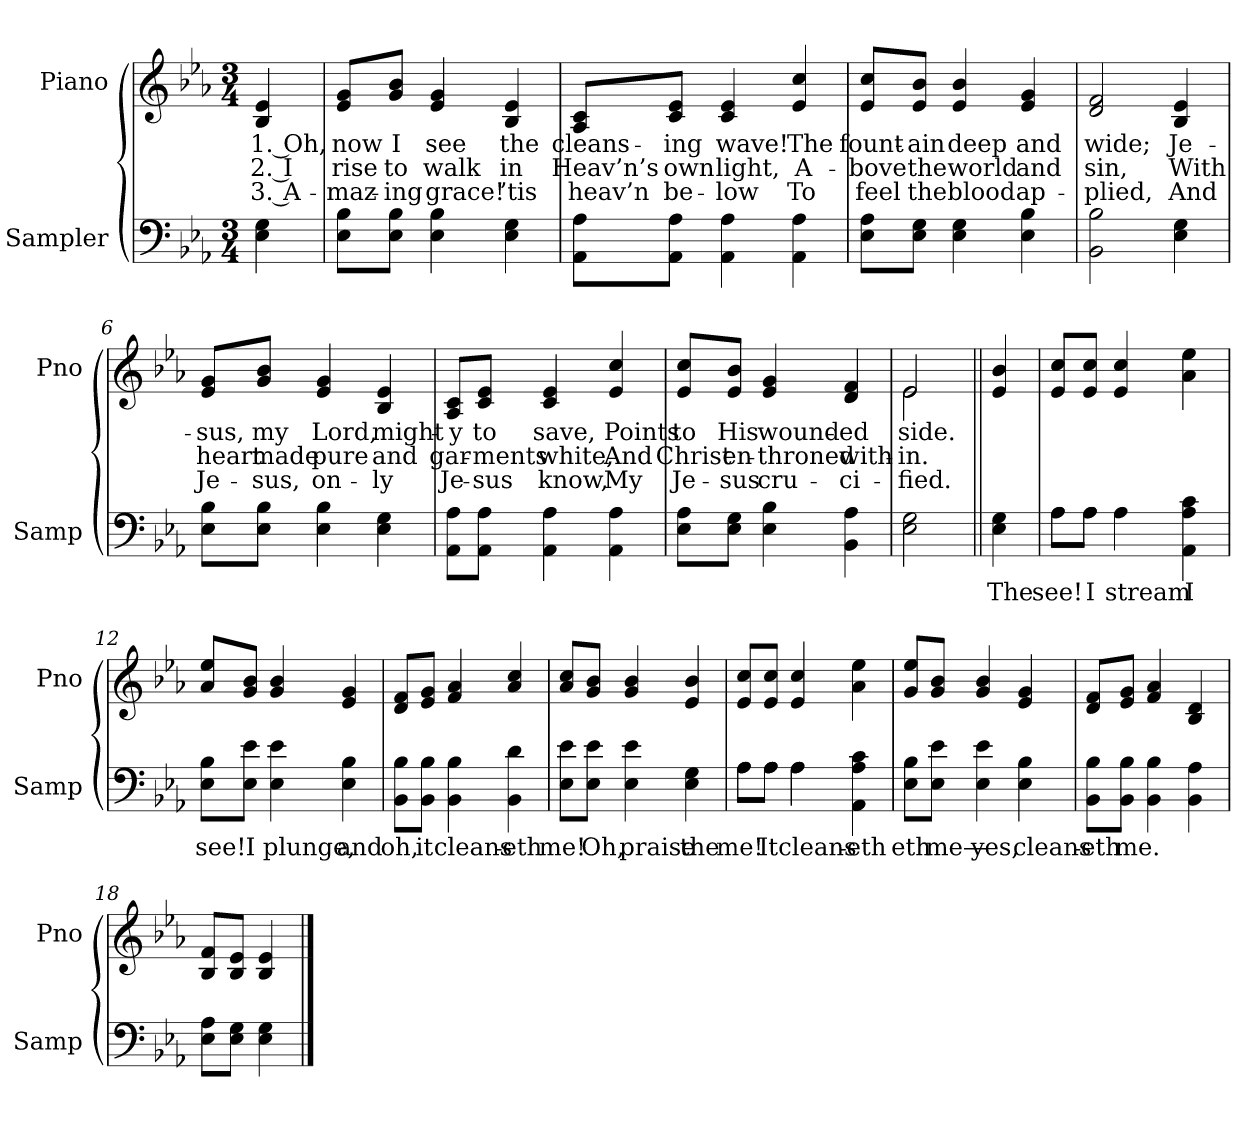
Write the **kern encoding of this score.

**kern	**text	**kern	**text	**text	**text
*part2	*part2	*part1	*part1	*part1	*part1
*staff2	*staff2	*staff1	*staff1	*staff1	*staff1
*I"Sampler	*	*I"Piano	*	*	*
*I'Samp	*	*I'Pno	*	*	*
*clefF4	*	*clefG2	*	*	*
*k[b-e-a-]	*	*k[b-e-a-]	*	*	*
*E-:	*	*E-:	*	*	*
*M3/4	*	*M3/4	*	*	*
=1	=1	=1	=1	=1	=1
4E-\ 4G\	.	4B-/ 4e-/	1. Oh,	2. I	3. A-
=2	=2	=2	=2	=2	=2
8E-\ 8B-\L	.	8e-/ 8g/L	now	rise	-maz-
8E-\ 8B-\J	.	8g/ 8b-/J	I	to	-ing
4E-\ 4B-\	.	4e-/ 4g/	see	walk	grace!
4E-\ 4G\	.	4B-/ 4e-/	the	in	’tis
=3	=3	=3	=3	=3	=3
8AA-\ 8A-\L	.	8A-/ 8c/L	cleans-	Heav’n’s	heav’n
8AA-\ 8A-\J	.	8c/ 8e-/J	-ing	own	be-
4AA-\ 4A-\	.	4c/ 4e-/	wave!	light,	-low
4AA-\ 4A-\	.	4e-/ 4cc/	The	A-	To
=4	=4	=4	=4	=4	=4
8E-\ 8A-\L	.	8e-/ 8cc/L	fount-	-bove	feel
8E-\ 8G\J	.	8e-/ 8b-/J	-ain	the	the
4E-\ 4G\	.	4e-/ 4b-/	deep	world	blood
4E-\ 4B-\	.	4e-/ 4g/	and	and	ap-
=5	=5	=5	=5	=5	=5
2BB-\ 2B-\	.	2d/ 2f/	wide;	sin,	-plied,
4E-\ 4G\	.	4B-/ 4e-/	Je-	With	And
=6	=6	=6	=6	=6	=6
8E-\ 8B-\L	.	8e-/ 8g/L	-sus,	heart	Je-
8E-\ 8B-\J	.	8g/ 8b-/J	my	made	-sus,
4E-\ 4B-\	.	4e-/ 4g/	Lord,	pure	on-
4E-\ 4G\	.	4B-/ 4e-/	might-	and	-ly
=7	=7	=7	=7	=7	=7
8AA-\ 8A-\L	.	8A-/ 8c/L	-y	gar-	Je-
8AA-\ 8A-\J	.	8c/ 8e-/J	to	-ments	-sus
4AA-\ 4A-\	.	4c/ 4e-/	save,	white,	know,
4AA-\ 4A-\	.	4e-/ 4cc/	Points	And	My
=8	=8	=8	=8	=8	=8
8E-\ 8A-\L	.	8e-/ 8cc/L	to	Christ	Je-
8E-\ 8G\J	.	8e-/ 8b-/J	His	en-	-sus
4E-\ 4B-\	.	4e-/ 4g/	wound-	-throned	cru-
4BB-\ 4A-\	.	4d/ 4f/	-ed	with-	-ci-
=9	=9	=9	=9	=9	=9
*	*	*^	*	*	*
2E-\ 2G\	.	2e-/	2e-	side.	-in.	-fied.
=10||	=10||	=10||	=10||	=10||	=10||	=10||
!	!	!LO:TX:t=Refrain	!	!	!	!
*	*	*v	*v	*	*	*
4E-\ 4G\	The	4e-/ 4b-/	.	.	.
=11	=11	=11	=11	=11	=11
*^	*	*	*	*	*
8A-\L	8A-\L	see!	8e-/ 8cc/L	.	.	.
8A-\J	8A-\J	I	8e-/ 8cc/J	.	.	.
4A-\	2ryy	stream	4e-/ 4cc/	.	.	.
4AA-\ 4A-\ 4c\	.	I	4a-\ 4ee-\	.	.	.
*v	*v	*	*	*	*	*
=12	=12	=12	=12	=12	=12
8E-\ 8B-\L	see!	8a-/ 8ee-/L	.	.	.
8E-\ 8e-\J	I	8g/ 8b-/J	.	.	.
4E-\ 4e-\	plunge,	4g/ 4b-/	.	.	.
4E-\ 4B-\	and	4e-/ 4g/	.	.	.
=13	=13	=13	=13	=13	=13
8BB-\ 8B-\L	oh,	8d/ 8f/L	.	.	.
8BB-\ 8B-\J	it	8e-/ 8g/J	.	.	.
4BB-\ 4B-\	cleans-	4f/ 4a-/	.	.	.
4BB-\ 4d\	-eth	4a-/ 4cc/	.	.	.
=14	=14	=14	=14	=14	=14
8E-\ 8e-\L	me!	8a-/ 8cc/L	.	.	.
8E-\ 8e-\J	Oh,	8g/ 8b-/J	.	.	.
4E-\ 4e-\	praise	4g/ 4b-/	.	.	.
4E-\ 4G\	the	4e-/ 4b-/	.	.	.
=15	=15	=15	=15	=15	=15
*^	*	*	*	*	*
8A-\L	8A-\L	me!	8e-/ 8cc/L	.	.	.
8A-\J	8A-\J	It	8e-/ 8cc/J	.	.	.
4A-\	4A-	cleans-	4e-/ 4cc/	.	.	.
4AA-\ 4A-\ 4c\	4ryy	-eth	4a-\ 4ee-\	.	.	.
*v	*v	*	*	*	*	*
=16	=16	=16	=16	=16	=16
8E-\ 8B-\L	-eth	8g/ 8ee-/L	.	.	.
8E-\ 8e-\J	me—	8g/ 8b-/J	.	.	.
4E-\ 4e-\	yes,	4g/ 4b-/	.	.	.
4E-\ 4B-\	cleans-	4e-/ 4g/	.	.	.
=17	=17	=17	=17	=17	=17
8BB-\ 8B-\L	-eth	8d/ 8f/L	.	.	.
8BB-\ 8B-\J	me.	8e-/ 8g/J	.	.	.
4BB-\ 4B-\	.	4f/ 4a-/	.	.	.
4BB-\ 4A-\	.	4B-/ 4d/	.	.	.
=18	=18	=18	=18	=18	=18
8E-\ 8A-\L	.	8B-/ 8f/L	.	.	.
8E-\ 8G\J	.	8B-/ 8e-/J	.	.	.
4E-\ 4G\	.	4B-/ 4e-/	.	.	.
==	==	==	==	==	==
*-	*-	*-	*-	*-	*-
